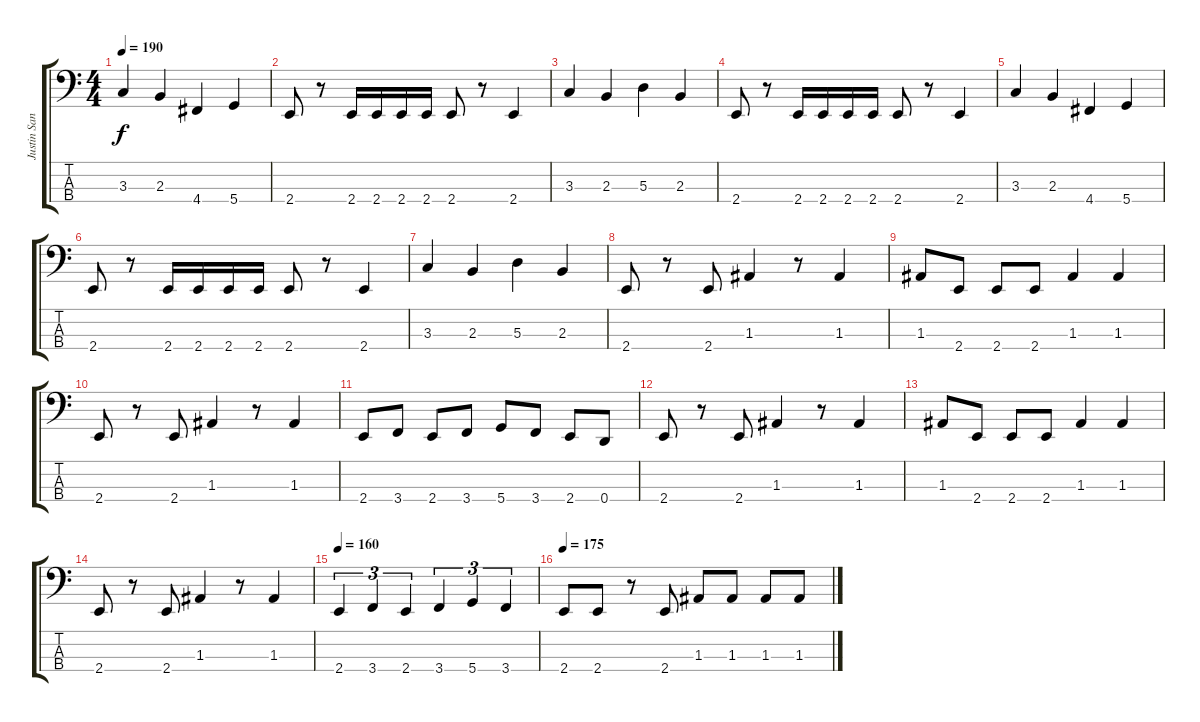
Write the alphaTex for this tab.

\track ("Justin Sane" "Justin San") {instrument electricbasspick}
\staff {score tabs}
\tuning (G2 D2 A1 D1) {hide}
\ts (4 4)
\tempo 190
\clef f4
\ks c
3.3.4{dy f} 2.3.4 4.4.4 5.4.4 |
2.4.8 r.8 2.4.16 2.4.16 2.4.16 2.4.16 2.4.8 r.8 2.4.4 |
3.3.4 2.3.4 5.3.4 2.3.4 |
2.4.8 r.8 2.4.16 2.4.16 2.4.16 2.4.16 2.4.8 r.8 2.4.4 |
3.3.4 2.3.4 4.4.4 5.4.4 |
2.4.8 r.8 2.4.16 2.4.16 2.4.16 2.4.16 2.4.8 r.8 2.4.4 |
3.3.4 2.3.4 5.3.4 2.3.4 |
2.4.8 r.8 2.4.8 1.3.4 r.8 1.3.4 |
1.3.8 2.4.8 2.4.8 2.4.8 1.3.4 1.3.4 |
2.4.8 r.8 2.4.8 1.3.4 r.8 1.3.4 |
2.4.8 3.4.8 2.4.8 3.4.8 5.4.8 3.4.8 2.4.8 0.4.8 |
2.4.8 r.8 2.4.8 1.3.4 r.8 1.3.4 |
1.3.8 2.4.8 2.4.8 2.4.8 1.3.4 1.3.4 |
2.4.8 r.8 2.4.8 1.3.4 r.8 1.3.4 |
\tempo 160
2.4.4{tu (3 2)} 3.4.4{tu (3 2)} 2.4.4{tu (3 2)} 3.4.4{tu (3 2)} 5.4.4{tu (3 2)} 3.4.4{tu (3 2)} |
\tempo 175
2.4.8 2.4.8 r.8 2.4.8 1.3.8 1.3.8 1.3.8 1.3.8
